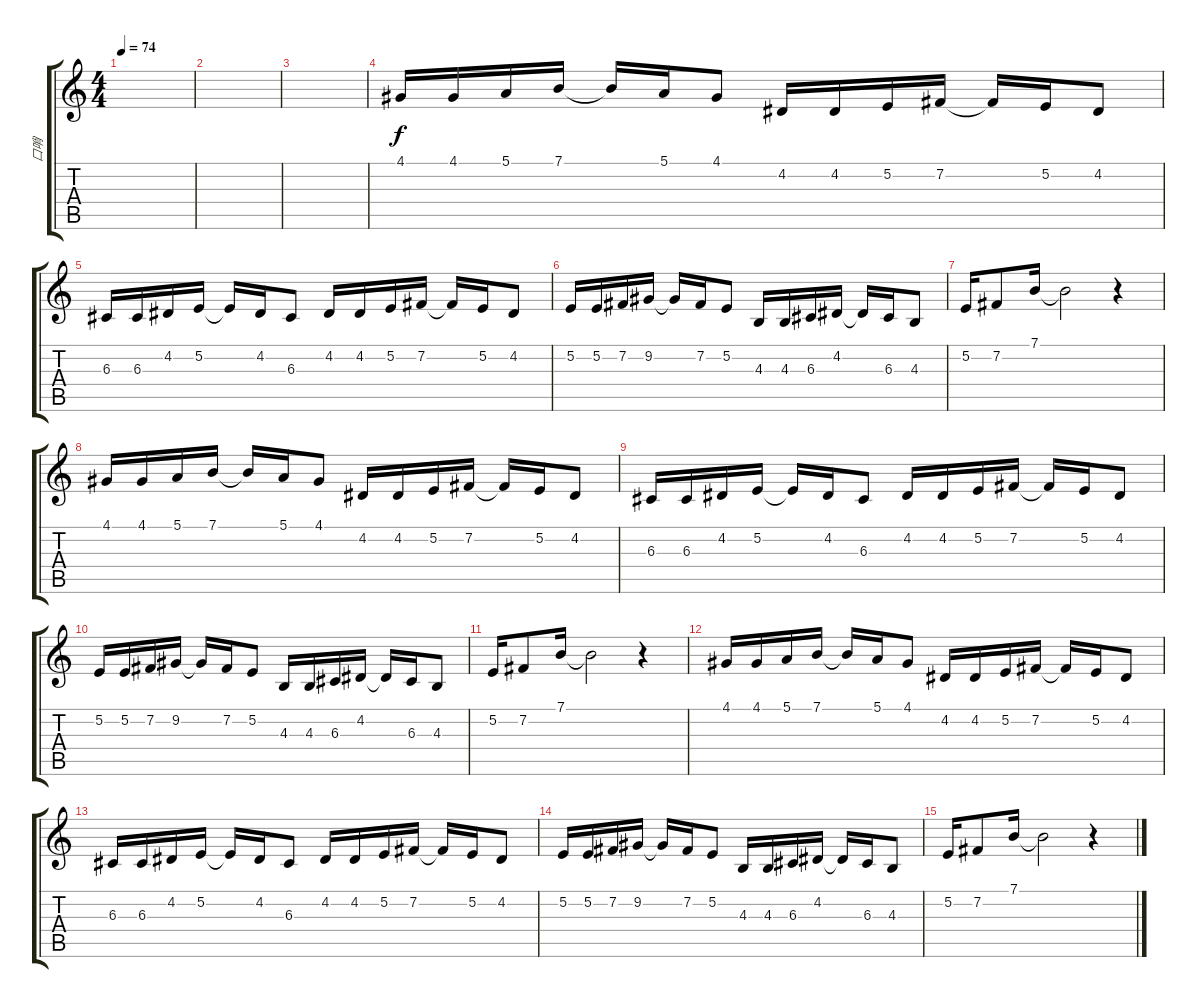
\track ("口哨" "口哨") {instrument sitar}
\staff {score tabs}
\tuning (E4 B3 G3 D3 A2 E2) {hide}
\ts (4 4)
\tempo 74
\clef g2
\ks c
|
|
|
4.1.16 4.1.16 5.1.16 7.1.16 7.1{t}.16 5.1.16 4.1.8 4.2.16 4.2.16 5.2.16 7.2.16 7.2{t}.16 5.2.16 4.2.8 |
6.3.16 6.3.16 4.2.16 5.2.16 5.2{t}.16 4.2.16 6.3.8 4.2.16 4.2.16 5.2.16 7.2.16 7.2{t}.16 5.2.16 4.2.8 |
5.2.16 5.2.16 7.2.16 9.2.16 9.2{t}.16 7.2.16 5.2.8 4.3.16 4.3.16 6.3.16 4.2.16 4.2{t}.16 6.3.16 4.3.8 |
5.2.16 7.2.8 7.1.16 7.1{t}.2 r.4 |
4.1.16 4.1.16 5.1.16 7.1.16 7.1{t}.16 5.1.16 4.1.8 4.2.16 4.2.16 5.2.16 7.2.16 7.2{t}.16 5.2.16 4.2.8 |
6.3.16 6.3.16 4.2.16 5.2.16 5.2{t}.16 4.2.16 6.3.8 4.2.16 4.2.16 5.2.16 7.2.16 7.2{t}.16 5.2.16 4.2.8 |
5.2.16 5.2.16 7.2.16 9.2.16 9.2{t}.16 7.2.16 5.2.8 4.3.16 4.3.16 6.3.16 4.2.16 4.2{t}.16 6.3.16 4.3.8 |
5.2.16 7.2.8 7.1.16 7.1{t}.2 r.4 |
4.1.16 4.1.16 5.1.16 7.1.16 7.1{t}.16 5.1.16 4.1.8 4.2.16 4.2.16 5.2.16 7.2.16 7.2{t}.16 5.2.16 4.2.8 |
6.3.16 6.3.16 4.2.16 5.2.16 5.2{t}.16 4.2.16 6.3.8 4.2.16 4.2.16 5.2.16 7.2.16 7.2{t}.16 5.2.16 4.2.8 |
5.2.16 5.2.16 7.2.16 9.2.16 9.2{t}.16 7.2.16 5.2.8 4.3.16 4.3.16 6.3.16 4.2.16 4.2{t}.16 6.3.16 4.3.8 |
5.2.16 7.2.8 7.1.16 7.1{t}.2 r.4
